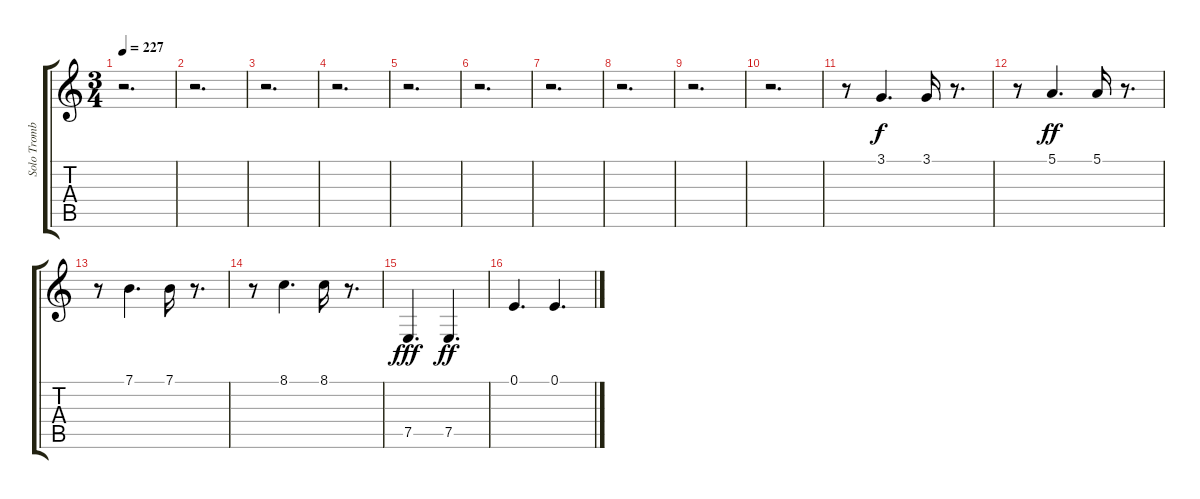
\track ("Solo Trombone" "Solo Tromb") {instrument trombone}
\staff {score tabs}
\tuning (E4 B3 G3 D3 A2 E2) {hide}
\ts (3 4)
\tempo 227
\clef g2
\ks c
r.2{d dy fff} |
r.2{d} |
r.2{d} |
r.2{d} |
r.2{d} |
r.2{d} |
r.2{d} |
r.2{d} |
r.2{d} |
r.2{d} |
r.8 3.1.4{d dy f} 3.1.16 r.8{d} |
r.8 5.1.4{d dy ff} 5.1.16 r.8{d} |
r.8 7.1.4{d} 7.1.16 r.8{d} |
r.8 8.1.4{d} 8.1.16 r.8{d} |
7.5.4{d dy fff} 7.5.4{d dy ff} |
0.1.4{d} 0.1.4{d}
